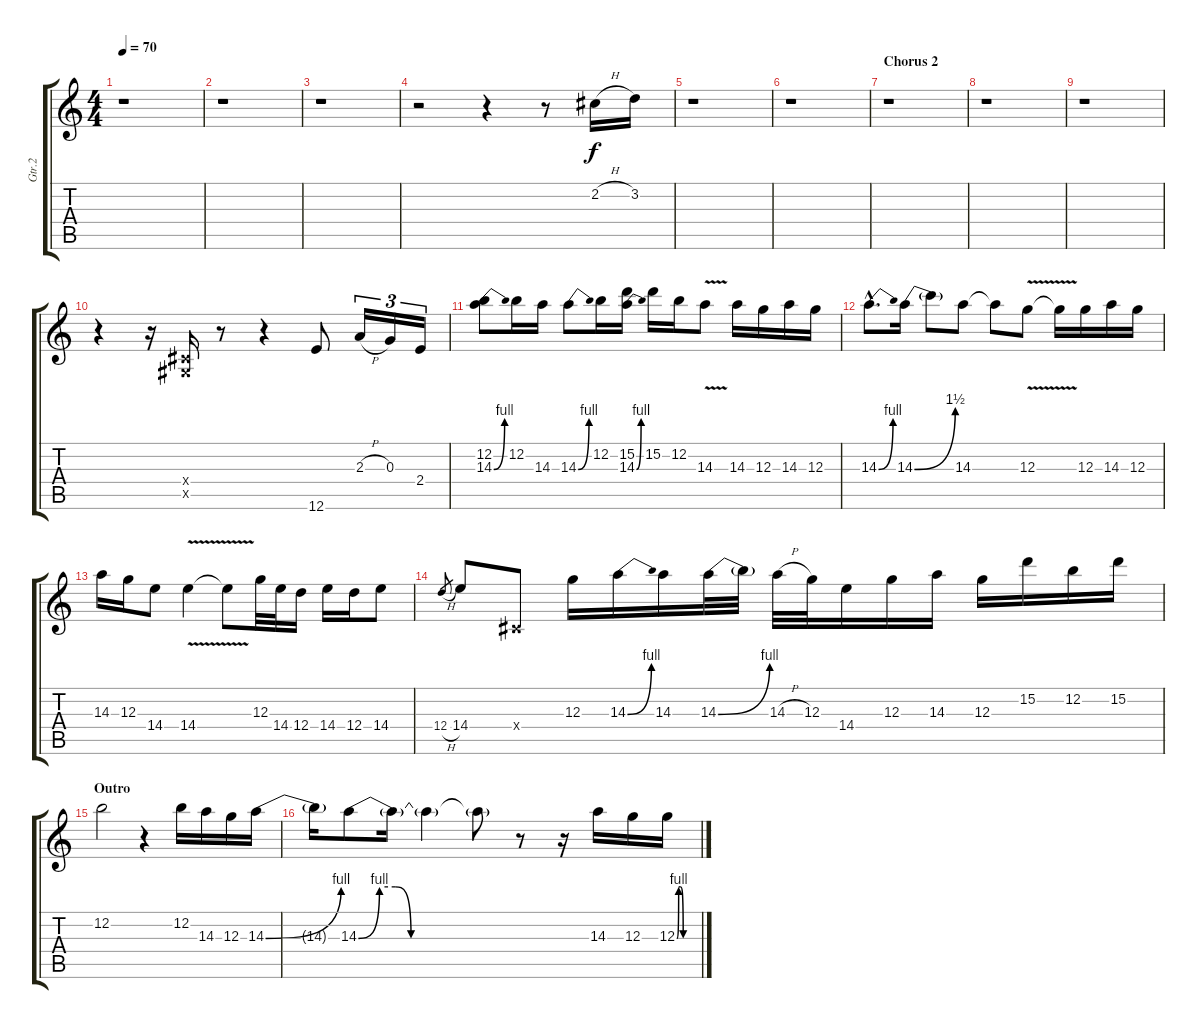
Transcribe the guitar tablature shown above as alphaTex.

\track ("Gtr.2" "Gtr.2") {instrument distortionguitar}
\staff {score tabs}
\tuning (E4 B3 G3 D3 A2 E2) {hide}
\ts (4 4)
\tempo 70
\clef g2
\ks c
r.1{dy f} |
r.1 |
r.1 |
r.2 r.4 r.8 2.2{h}.16{instrument acousticguitarsteel} 3.2.16 |
r.1 |
r.1 |
\section ("" "Chorus 2")
r.1 |
r.1 |
r.1 |
r.4 r.16 (-1.4{x} -1.5{x}).16{instrument distortionguitar} r.8 r.4 12.6.8 2.3{h}.16{tu (3 2)} 0.3.16{tu (3 2)} 2.4.16{tu (3 2)} |
(12.2 14.3{be (bend 0 0 60 4)}).8 12.2.16 14.3.16 14.3{be (bend 0 0 60 4)}.8 12.2.16 (15.2 14.3{be (bend 0 0 60 4)}).16 15.2.16 12.2.16 14.3{v}.8 14.3.16 12.3.16 14.3.16 12.3.16 |
14.3{be (bend 0 0 60 4) hac}.8{d} 14.3{be (bend 0 0 60 6)}.16 14.3{t}.8 14.3.8 14.3{t}.8 12.3{v}.8 12.3{t}.16 12.3.16 14.3.16 12.3.16 |
14.3.16 12.3.16 14.4.8 14.4{v}.4 14.4{t}.8 12.3.32 14.4.32 12.4.16 14.4.16 12.4.16 14.4.8 |
12.4{h}.8{gr} 14.4.8 -1.4{x}.8 12.3.16 14.3{be (bend 0 0 60 4)}.16 14.3.16 14.3{be (bend 0 0 60 4)}.32 14.3{t}.32 14.3{h}.32 12.3.32 14.4.16 12.3.16 14.3.16 12.3.16 15.2.16 12.2.16 15.2.16 |
\section ("" "Outro")
12.2.2 r.4 12.2.16 14.3.16 12.3.16 14.3{be (bend 0 0 60 4)}.16 |
14.3{t}.16 14.3{be (custom 0 0 8 4 14 4 20 0 60 0)}.8 14.3{t}.16 14.3{t}.4 14.3{t}.8 r.8 r.16 14.3.16 12.3.16 12.3{be (custom 0 0 5 4 11 4 18 0 45 0 60 0)}.16
